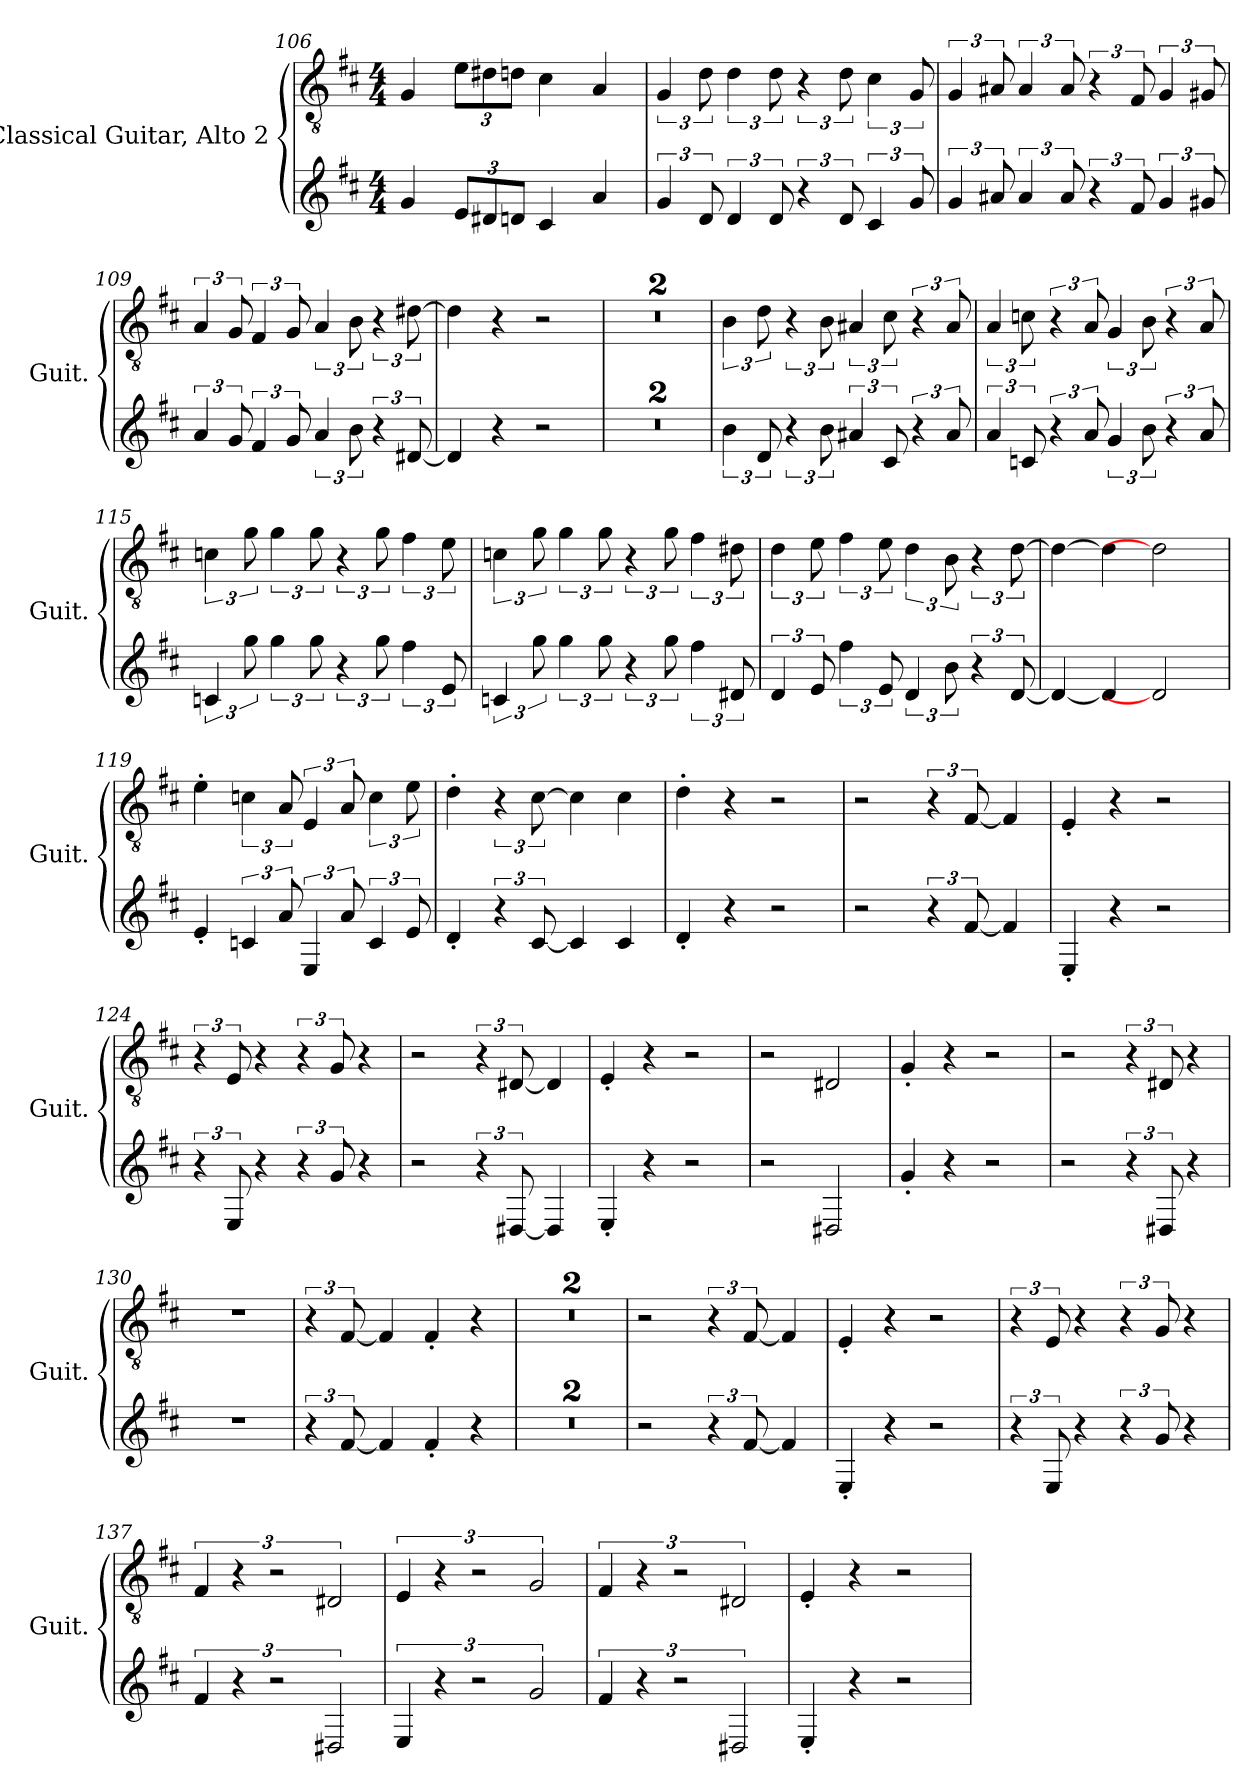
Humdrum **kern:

**kern	**kern
*part1	*part1
*staff2	*staff1
*I"Classical Guitar, Alto 2	*
*I'Guit.	*
*	*clefGv2
*ITrd-4c-7	*ITrd-4c-7
*k[f#c#g#]	*k[f#c#g#]
*M4/4	*M4/4
=106	=106
4dd	4d/
*Xbrackettup	*Xbrackettup
12bL	12b\L
12a#X	12a#X\
12anJ	12an\J
4g#	4g#\
4ee	4e/
!!LO:LB:g=z
=107	=107
*brackettup	*brackettup
6dd	6d/
12a	12a\
6a	6a\
12a	12a\
6r	6r
12a	12a\
6g#	6g#\
12dd	12d/
=108	=108
6dd	6d/
12ee#X	12e#X/
6ee#	6e#/
12ee#	12e#/
6r	6r
12cc#	12c#/
6dd	6d/
12dd#X	12d#X/
=109	=109
6ee	6e/
12dd	12d/
6cc#	6c#/
12dd	12d/
6ee	6e/
12ff#	12f#\
6r	6r
[12a#X	[12a#X\
=110	=110
4a#]	4a#\]
4r	4r
2r	2r
=111	=111
1r	1r
!!LO:LB:g=z
=112	=112
1r	1r
=113	=113
6ff#	6f#\
12a	12a\
6r	6r
12ff#	12f#\
6ee#X	6e#X/
12g#	12g#\
6r	6r
12ee#	12e#/
=114	=114
6ee	6e/
12gn	12gn\
6r	6r
12ee	12e/
6dd	6d/
12ff#	12f#\
6r	6r
12ee	12e/
=115	=115
6gn	6gn\
12ddd	12dd\
6ddd	6dd\
12ddd	12dd\
6r	6r
12ddd	12dd\
6ccc#	6cc#\
12b	12b\
!!LO:LB:g=z
=116	=116
6gn	6gn\
12ddd	12dd\
6ddd	6dd\
12ddd	12dd\
6r	6r
12ddd	12dd\
6ccc#	6cc#\
12a#X	12a#X\
=117	=117
6a	6a\
12b	12b\
6ccc#	6cc#\
12b	12b\
6a	6a\
12ff#	12f#\
6r	6r
[12a	[12a\
=118	=118
4a_	4a\_
4a]	4a\]
2a]	2a\]
=119	=119
4b'	4b'\
6gn	6gn\
12ee	12e/
6B	6B/
12ee	12e/
6g	6g\
12b	12b\
=120	=120
4a'	4a'\
6r	6r
[12g#	[12g#\
4g#]	4g#\]
4g#	4g#\
!!LO:PB:g=z
=121	=121
4a'	4a'\
4r	4r
2r	2r
=122	=122
2r	2r
6r	6r
[12cc#	[12c#/
4cc#]	4c#/]
=123	=123
4B'	4B'/
4r	4r
2r	2r
=124	=124
6r	6r
12B	12B/
4r	4r
6r	6r
12dd	12d/
4r	4r
=125	=125
2r	2r
6r	6r
[12A#X	[12A#X/
4A#]	4A#/]
=126	=126
4B'	4B'/
4r	4r
2r	2r
!!LO:LB:g=z
=127	=127
2r	2r
2A#X	2A#X/
=128	=128
4dd'	4d'/
4r	4r
2r	2r
=129	=129
2r	2r
6r	6r
12A#X	12A#X/
4r	4r
=130	=130
1r	1r
=131	=131
6r	6r
[12cc#	[12c#/
4cc#]	4c#/]
4cc#'	4c#'/
4r	4r
=132	=132
1r	1r
=133	=133
1r	1r
!!LO:LB:g=z
=134	=134
2r	2r
6r	6r
[12cc#	[12c#/
4cc#]	4c#/]
=135	=135
4B'	4B'/
4r	4r
2r	2r
=136	=136
6r	6r
12B	12B/
4r	4r
6r	6r
12dd	12d/
4r	4r
=137	=137
6cc#	6c#/
6r	6r
3r	3r
3A#X	3A#X/
=138	=138
6B	6B/
6r	6r
3r	3r
3dd	3d/
=139	=139
6cc#	6c#/
6r	6r
3r	3r
3A#X	3A#X/
!!LO:LB:g=z
=140	=140
4B'	4B'/
4r	4r
2r	2r
=	=
*-	*-
